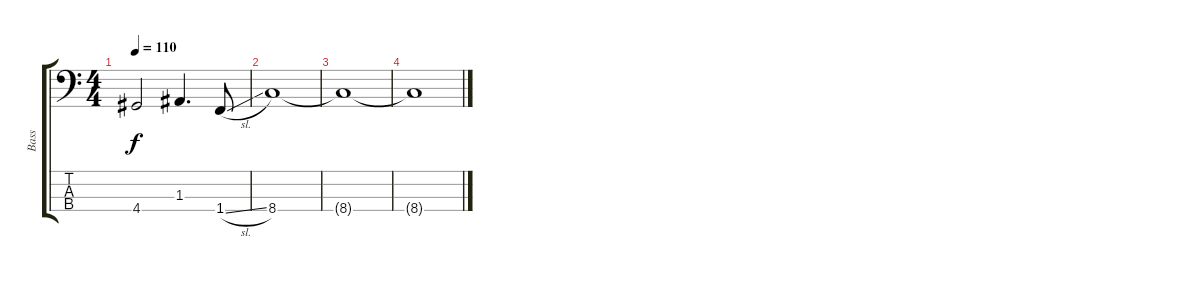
\track ("Bass" "Bass") {instrument electricbassfinger}
\staff {score tabs}
\tuning (G2 D2 A1 E1) {hide}
\ts (4 4)
\tempo 110
\clef f4
\ks c
4.4.2{dy f} 1.3.4{d} 1.4{sl}.8 |
8.4.1 |
8.4{t}.1 |
8.4{t}.1
